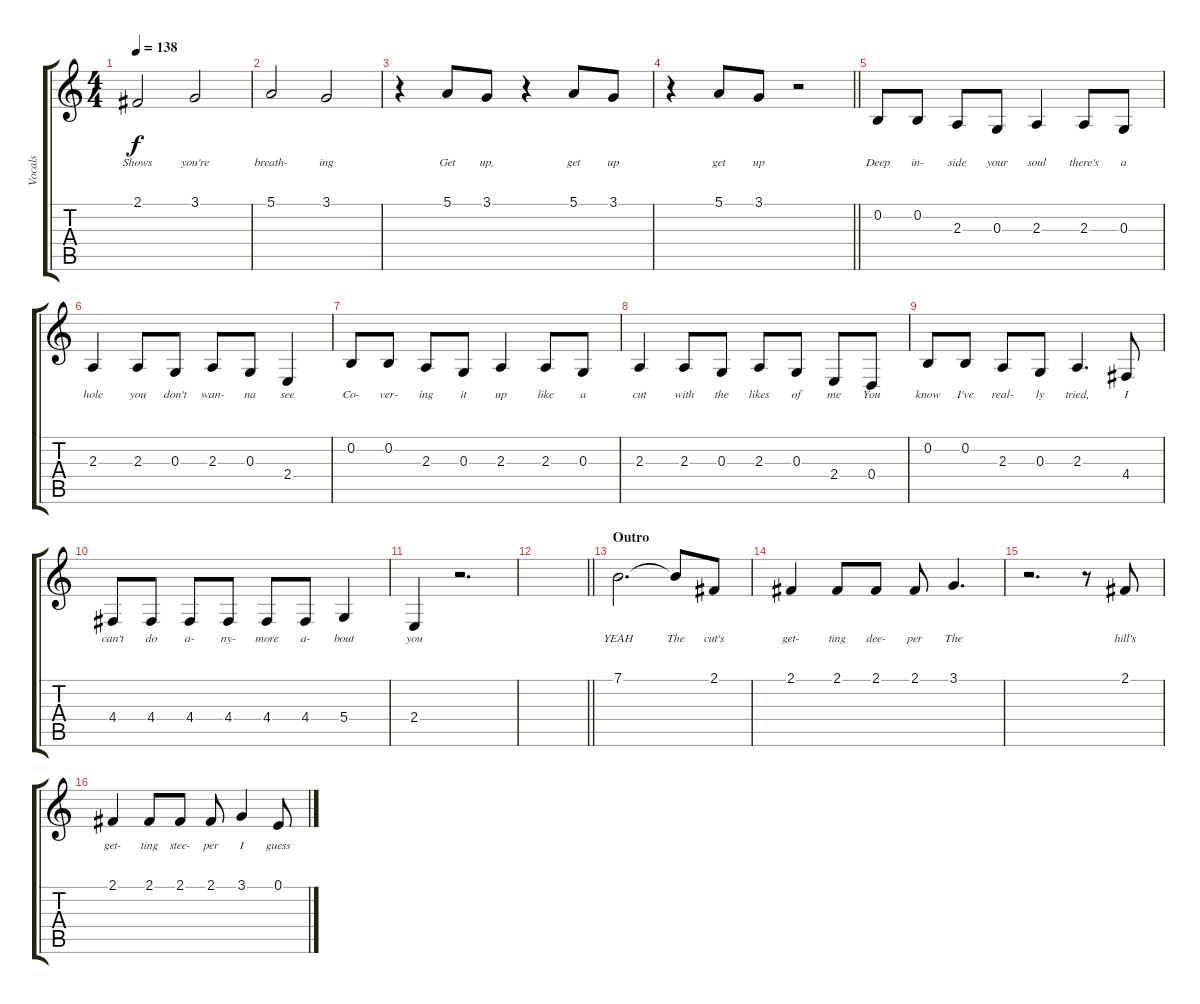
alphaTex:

\track ("Vocals" "Vocals") {instrument oboe}
\staff {score tabs}
\tuning (E4 B3 G3 D3 A2 E2) {hide}
\ts (4 4)
\tempo 138
\clef g2
\ks c
2.1.2{lyrics (0 "Shows") lyrics (1 "") lyrics (2 "") lyrics (3 "") lyrics (4 "") dy f} 3.1.2{lyrics (0 "you're") lyrics (1 "") lyrics (2 "") lyrics (3 "") lyrics (4 "")} |
5.1.2{lyrics (0 "breath-") lyrics (1 "") lyrics (2 "") lyrics (3 "") lyrics (4 "")} 3.1.2{lyrics (0 "ing") lyrics (1 "") lyrics (2 "") lyrics (3 "") lyrics (4 "")} |
r.4 5.1.8{lyrics (0 "Get") lyrics (1 "") lyrics (2 "") lyrics (3 "") lyrics (4 "")} 3.1.8{lyrics (0 "up,") lyrics (1 "") lyrics (2 "") lyrics (3 "") lyrics (4 "")} r.4 5.1.8{lyrics (0 "get") lyrics (1 "") lyrics (2 "") lyrics (3 "") lyrics (4 "")} 3.1.8{lyrics (0 "up") lyrics (1 "") lyrics (2 "") lyrics (3 "") lyrics (4 "")} |
\barLineRight lightlight
r.4 5.1.8{lyrics (0 "get") lyrics (1 "") lyrics (2 "") lyrics (3 "") lyrics (4 "")} 3.1.8{lyrics (0 "up") lyrics (1 "") lyrics (2 "") lyrics (3 "") lyrics (4 "")} r.2 |
0.2.8{lyrics (0 "Deep") lyrics (1 "") lyrics (2 "") lyrics (3 "") lyrics (4 "")} 0.2.8{lyrics (0 "in-") lyrics (1 "") lyrics (2 "") lyrics (3 "") lyrics (4 "")} 2.3.8{lyrics (0 "side") lyrics (1 "") lyrics (2 "") lyrics (3 "") lyrics (4 "")} 0.3.8{lyrics (0 "your") lyrics (1 "") lyrics (2 "") lyrics (3 "") lyrics (4 "")} 2.3.4{lyrics (0 "soul") lyrics (1 "") lyrics (2 "") lyrics (3 "") lyrics (4 "")} 2.3.8{lyrics (0 "there's") lyrics (1 "") lyrics (2 "") lyrics (3 "") lyrics (4 "")} 0.3.8{lyrics (0 "a") lyrics (1 "") lyrics (2 "") lyrics (3 "") lyrics (4 "")} |
2.3.4{lyrics (0 "hole") lyrics (1 "") lyrics (2 "") lyrics (3 "") lyrics (4 "")} 2.3.8{lyrics (0 "you") lyrics (1 "") lyrics (2 "") lyrics (3 "") lyrics (4 "")} 0.3.8{lyrics (0 "don't") lyrics (1 "") lyrics (2 "") lyrics (3 "") lyrics (4 "")} 2.3.8{lyrics (0 "wan-") lyrics (1 "") lyrics (2 "") lyrics (3 "") lyrics (4 "")} 0.3.8{lyrics (0 "na") lyrics (1 "") lyrics (2 "") lyrics (3 "") lyrics (4 "")} 2.4.4{lyrics (0 "see") lyrics (1 "") lyrics (2 "") lyrics (3 "") lyrics (4 "")} |
0.2.8{lyrics (0 "Co-") lyrics (1 "") lyrics (2 "") lyrics (3 "") lyrics (4 "")} 0.2.8{lyrics (0 "ver-") lyrics (1 "") lyrics (2 "") lyrics (3 "") lyrics (4 "")} 2.3.8{lyrics (0 "ing") lyrics (1 "") lyrics (2 "") lyrics (3 "") lyrics (4 "")} 0.3.8{lyrics (0 "it") lyrics (1 "") lyrics (2 "") lyrics (3 "") lyrics (4 "")} 2.3.4{lyrics (0 "up") lyrics (1 "") lyrics (2 "") lyrics (3 "") lyrics (4 "")} 2.3.8{lyrics (0 "like") lyrics (1 "") lyrics (2 "") lyrics (3 "") lyrics (4 "")} 0.3.8{lyrics (0 "a") lyrics (1 "") lyrics (2 "") lyrics (3 "") lyrics (4 "")} |
2.3.4{lyrics (0 "cut") lyrics (1 "") lyrics (2 "") lyrics (3 "") lyrics (4 "")} 2.3.8{lyrics (0 "with") lyrics (1 "") lyrics (2 "") lyrics (3 "") lyrics (4 "")} 0.3.8{lyrics (0 "the") lyrics (1 "") lyrics (2 "") lyrics (3 "") lyrics (4 "")} 2.3.8{lyrics (0 "likes") lyrics (1 "") lyrics (2 "") lyrics (3 "") lyrics (4 "")} 0.3.8{lyrics (0 "of") lyrics (1 "") lyrics (2 "") lyrics (3 "") lyrics (4 "")} 2.4.8{lyrics (0 "me") lyrics (1 "") lyrics (2 "") lyrics (3 "") lyrics (4 "")} 0.4.8{lyrics (0 "You") lyrics (1 "") lyrics (2 "") lyrics (3 "") lyrics (4 "")} |
0.2.8{lyrics (0 "know") lyrics (1 "") lyrics (2 "") lyrics (3 "") lyrics (4 "")} 0.2.8{lyrics (0 "I've") lyrics (1 "") lyrics (2 "") lyrics (3 "") lyrics (4 "")} 2.3.8{lyrics (0 "real-") lyrics (1 "") lyrics (2 "") lyrics (3 "") lyrics (4 "")} 0.3.8{lyrics (0 "ly") lyrics (1 "") lyrics (2 "") lyrics (3 "") lyrics (4 "")} 2.3.4{d lyrics (0 "tried,") lyrics (1 "") lyrics (2 "") lyrics (3 "") lyrics (4 "")} 4.4.8{lyrics (0 "I") lyrics (1 "") lyrics (2 "") lyrics (3 "") lyrics (4 "")} |
4.4.8{lyrics (0 "can't") lyrics (1 "") lyrics (2 "") lyrics (3 "") lyrics (4 "")} 4.4.8{lyrics (0 "do") lyrics (1 "") lyrics (2 "") lyrics (3 "") lyrics (4 "")} 4.4.8{lyrics (0 "a-") lyrics (1 "") lyrics (2 "") lyrics (3 "") lyrics (4 "")} 4.4.8{lyrics (0 "ny-") lyrics (1 "") lyrics (2 "") lyrics (3 "") lyrics (4 "")} 4.4.8{lyrics (0 "more") lyrics (1 "") lyrics (2 "") lyrics (3 "") lyrics (4 "")} 4.4.8{lyrics (0 "a-") lyrics (1 "") lyrics (2 "") lyrics (3 "") lyrics (4 "")} 5.4.4{lyrics (0 "bout") lyrics (1 "") lyrics (2 "") lyrics (3 "") lyrics (4 "")} |
2.4.4{lyrics (0 "you") lyrics (1 "") lyrics (2 "") lyrics (3 "") lyrics (4 "")} r.2{d} |
\barLineRight lightlight
|
\section ("" "Outro")
7.1.2{d lyrics (0 "YEAH") lyrics (1 "") lyrics (2 "") lyrics (3 "") lyrics (4 "")} 7.1{t}.8{lyrics (0 "The") lyrics (1 "") lyrics (2 "") lyrics (3 "") lyrics (4 "")} 2.1.8{lyrics (0 "cut's") lyrics (1 "") lyrics (2 "") lyrics (3 "") lyrics (4 "")} |
2.1.4{lyrics (0 "get-") lyrics (1 "") lyrics (2 "") lyrics (3 "") lyrics (4 "")} 2.1.8{lyrics (0 "ting") lyrics (1 "") lyrics (2 "") lyrics (3 "") lyrics (4 "")} 2.1.8{lyrics (0 "dee-") lyrics (1 "") lyrics (2 "") lyrics (3 "") lyrics (4 "")} 2.1.8{lyrics (0 "per") lyrics (1 "") lyrics (2 "") lyrics (3 "") lyrics (4 "")} 3.1.4{d lyrics (0 "The") lyrics (1 "") lyrics (2 "") lyrics (3 "") lyrics (4 "")} |
r.2{d} r.8 2.1.8{lyrics (0 "hill's") lyrics (1 "") lyrics (2 "") lyrics (3 "") lyrics (4 "")} |
2.1.4{lyrics (0 "get-") lyrics (1 "") lyrics (2 "") lyrics (3 "") lyrics (4 "")} 2.1.8{lyrics (0 "ting") lyrics (1 "") lyrics (2 "") lyrics (3 "") lyrics (4 "")} 2.1.8{lyrics (0 "stee-") lyrics (1 "") lyrics (2 "") lyrics (3 "") lyrics (4 "")} 2.1.8{lyrics (0 "per") lyrics (1 "") lyrics (2 "") lyrics (3 "") lyrics (4 "")} 3.1.4{lyrics (0 "I") lyrics (1 "") lyrics (2 "") lyrics (3 "") lyrics (4 "")} 0.1.8{lyrics (0 "guess") lyrics (1 "") lyrics (2 "") lyrics (3 "") lyrics (4 "")}
